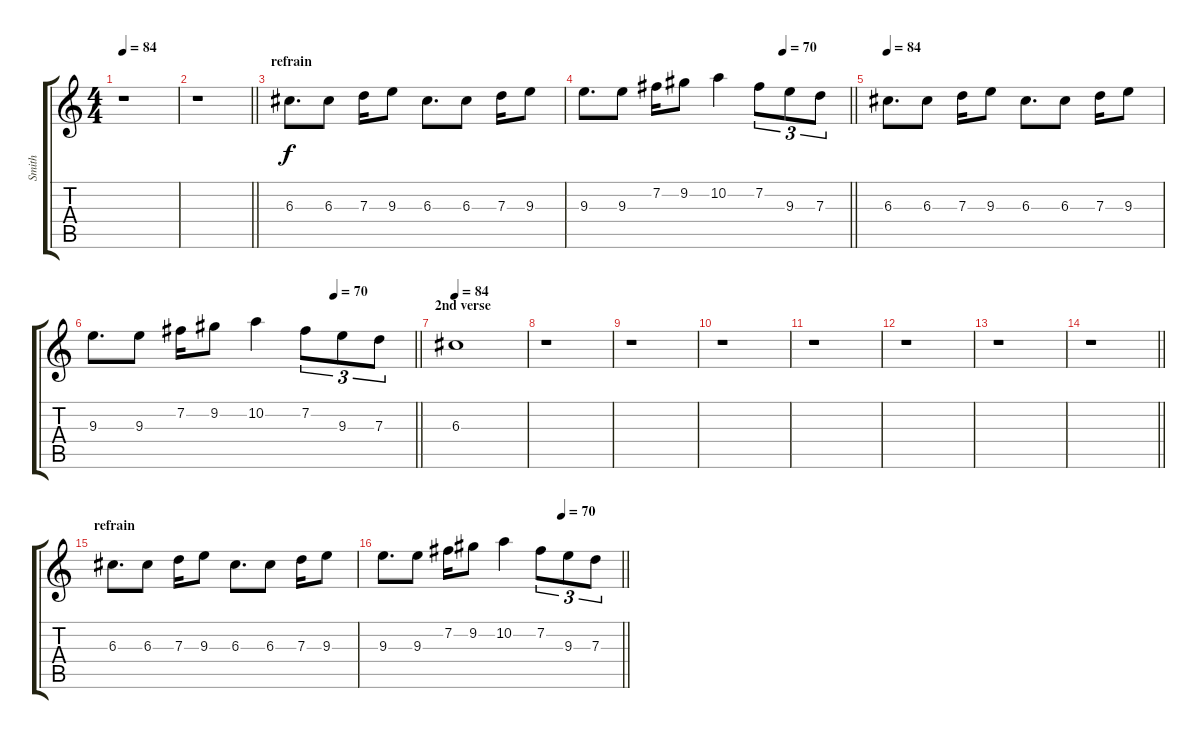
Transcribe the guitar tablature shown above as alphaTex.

\track ("Smith" "Smith") {instrument distortionguitar}
\staff {score tabs}
\tuning (E4 B3 G3 D3 A2 E2) {hide}
\ts (4 4)
\tempo 84
\clef g2
\ks c
r.1{dy f} |
\barLineRight lightlight
r.1 |
\section ("" "refrain")
6.3.8{d} 6.3.8 7.3.16 9.3.8 6.3.8{d} 6.3.8 7.3.16 9.3.8 |
\tempo (70 0.75)
\barLineRight lightlight
9.3.8{d} 9.3.8 7.2.16 9.2.8 10.2.4 7.2.8{tu (3 2)} 9.3.8{tu (3 2)} 7.3.8{tu (3 2)} |
\tempo 84
6.3.8{d} 6.3.8 7.3.16 9.3.8 6.3.8{d} 6.3.8 7.3.16 9.3.8 |
\tempo (70 0.75)
\barLineRight lightlight
9.3.8{d} 9.3.8 7.2.16 9.2.8 10.2.4 7.2.8{tu (3 2)} 9.3.8{tu (3 2)} 7.3.8{tu (3 2)} |
\section ("" "2nd verse")
\tempo 84
6.3.1 |
r.1 |
r.1 |
r.1 |
r.1 |
r.1 |
r.1 |
\barLineRight lightlight
r.1 |
\section ("" "refrain")
6.3.8{d} 6.3.8 7.3.16 9.3.8 6.3.8{d} 6.3.8 7.3.16 9.3.8 |
\tempo (70 0.75)
\barLineRight lightlight
9.3.8{d} 9.3.8 7.2.16 9.2.8 10.2.4 7.2.8{tu (3 2)} 9.3.8{tu (3 2)} 7.3.8{tu (3 2)}
